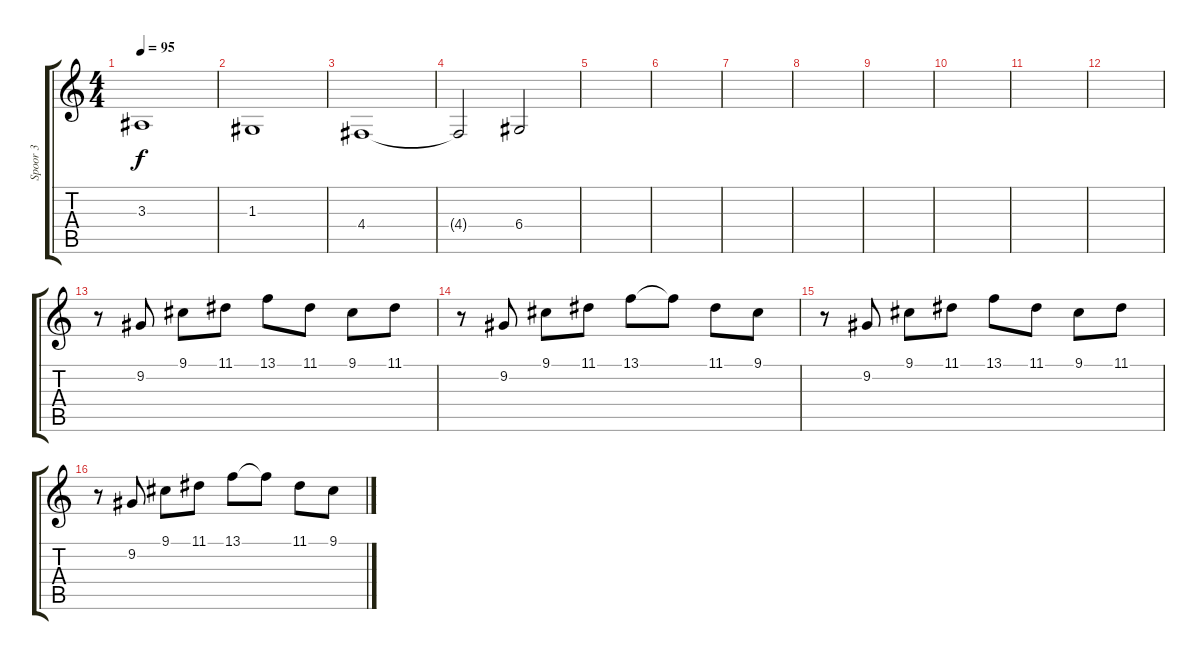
\track ("Spoor 3" "Spoor 3") {instrument tenorsax}
\staff {score tabs}
\tuning (E4 B3 G3 D3 A2 E2) {hide}
\ts (4 4)
\tempo 95
\clef g2
\ks c
3.3.1{dy f} |
1.3.1 |
4.4.1 |
4.4{t}.2 6.4.2 |
|
|
|
|
|
|
|
|
r.8 9.2.8 9.1.8 11.1.8 13.1.8 11.1.8 9.1.8 11.1.8 |
r.8 9.2.8 9.1.8 11.1.8 13.1.8 13.1{t}.8 11.1.8 9.1.8 |
r.8 9.2.8 9.1.8 11.1.8 13.1.8 11.1.8 9.1.8 11.1.8 |
r.8 9.2.8 9.1.8 11.1.8 13.1.8 13.1{t}.8 11.1.8 9.1.8
